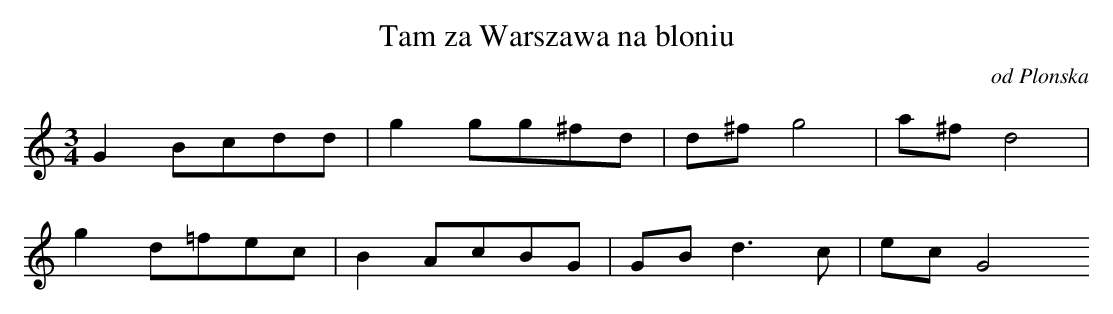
X:1
T: Tam za Warszawa na bloniu
O: od Plonska
M: 3/4
L: 1/8
K: C
G2Bcdd | g2gg^fd | d^fg4 | a^fd4 |
g2d=fec | B2AcBG | GBd3c | ecG4
